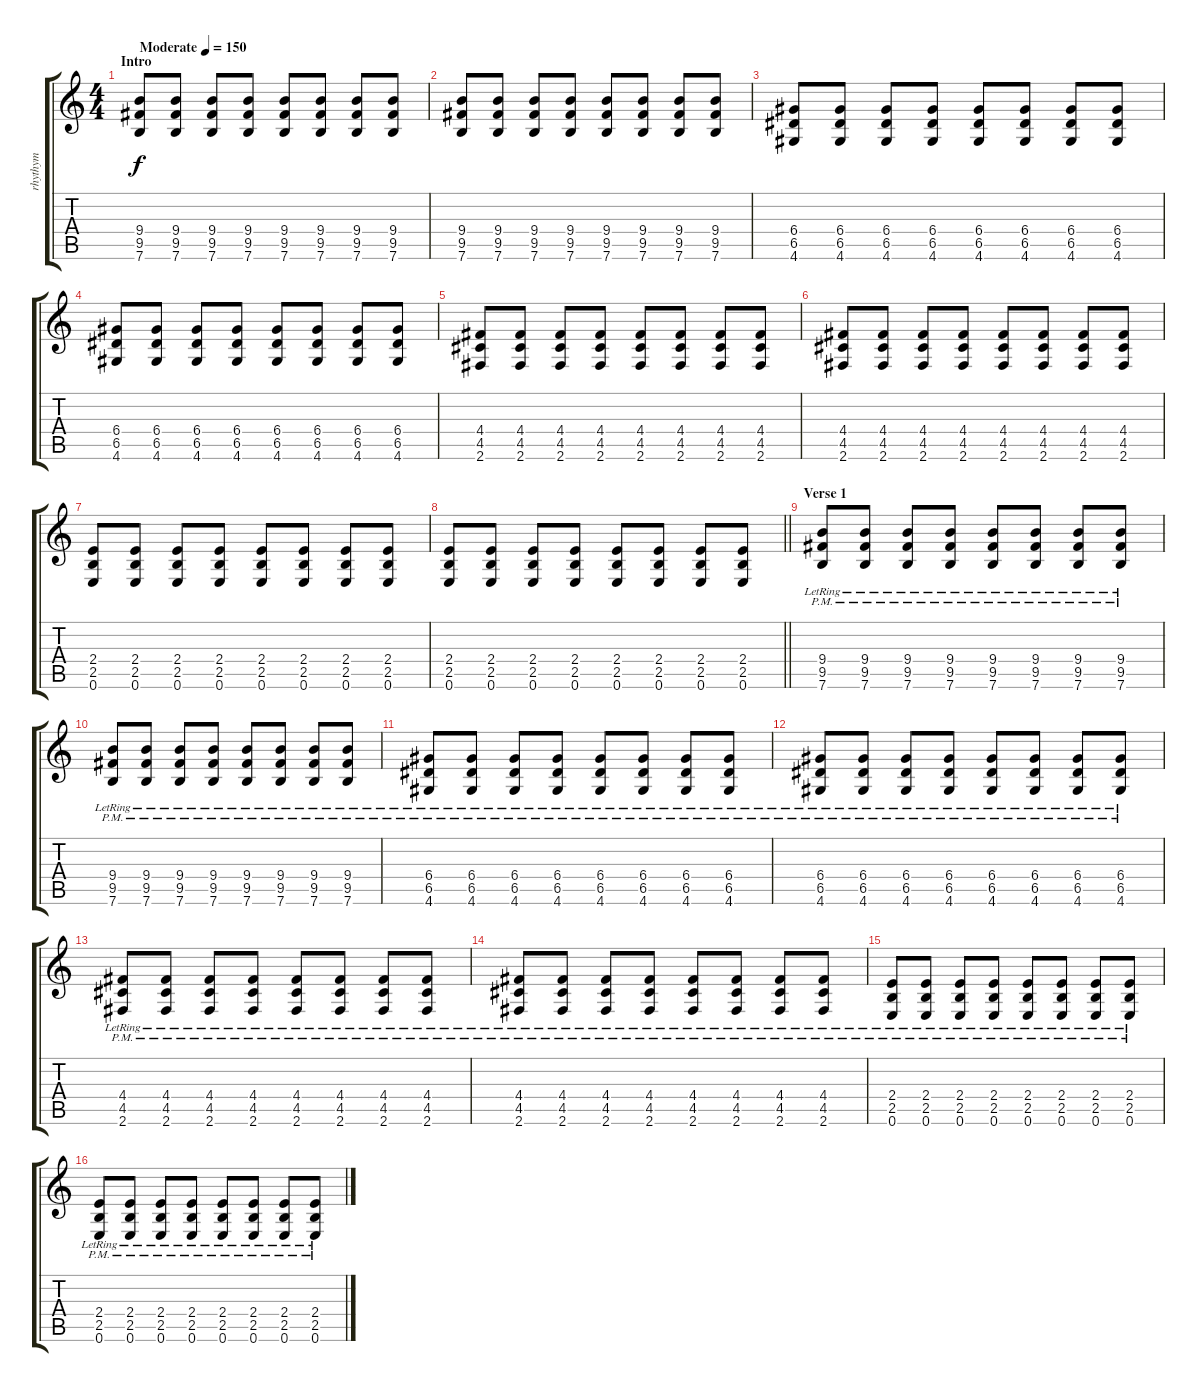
\track ("rhythym" "rhythym") {instrument overdrivenguitar}
\staff {score tabs}
\tuning (E4 B3 G3 D3 A2 E2) {hide}
\ts (4 4)
\section ("" "Intro")
\tempo (150 "Moderate")
\clef g2
\ks c
(9.4 9.5 7.6).8{dy f instrument overdrivenguitar} (9.4 9.5 7.6).8 (9.4 9.5 7.6).8 (9.4 9.5 7.6).8 (9.4 9.5 7.6).8 (9.4 9.5 7.6).8 (9.4 9.5 7.6).8 (9.4 9.5 7.6).8 |
(9.4 9.5 7.6).8 (9.4 9.5 7.6).8 (9.4 9.5 7.6).8 (9.4 9.5 7.6).8 (9.4 9.5 7.6).8 (9.4 9.5 7.6).8 (9.4 9.5 7.6).8 (9.4 9.5 7.6).8 |
(6.4 6.5 4.6).8 (6.4 6.5 4.6).8 (6.4 6.5 4.6).8 (6.4 6.5 4.6).8 (6.4 6.5 4.6).8 (6.4 6.5 4.6).8 (6.4 6.5 4.6).8 (6.4 6.5 4.6).8 |
(6.4 6.5 4.6).8 (6.4 6.5 4.6).8 (6.4 6.5 4.6).8 (6.4 6.5 4.6).8 (6.4 6.5 4.6).8 (6.4 6.5 4.6).8 (6.4 6.5 4.6).8 (6.4 6.5 4.6).8 |
(4.4 4.5 2.6).8 (4.4 4.5 2.6).8 (4.4 4.5 2.6).8 (4.4 4.5 2.6).8 (4.4 4.5 2.6).8 (4.4 4.5 2.6).8 (4.4 4.5 2.6).8 (4.4 4.5 2.6).8 |
(4.4 4.5 2.6).8 (4.4 4.5 2.6).8 (4.4 4.5 2.6).8 (4.4 4.5 2.6).8 (4.4 4.5 2.6).8 (4.4 4.5 2.6).8 (4.4 4.5 2.6).8 (4.4 4.5 2.6).8 |
(2.4 2.5 0.6).8 (2.4 2.5 0.6).8 (2.4 2.5 0.6).8 (2.4 2.5 0.6).8 (2.4 2.5 0.6).8 (2.4 2.5 0.6).8 (2.4 2.5 0.6).8 (2.4 2.5 0.6).8 |
\barLineRight lightlight
(2.4 2.5 0.6).8 (2.4 2.5 0.6).8 (2.4 2.5 0.6).8 (2.4 2.5 0.6).8 (2.4 2.5 0.6).8 (2.4 2.5 0.6).8 (2.4 2.5 0.6).8 (2.4 2.5 0.6).8 |
\section ("" "Verse 1")
(9.4{pm lr} 9.5{pm lr} 7.6{pm lr}).8 (9.4{pm lr} 9.5{pm lr} 7.6{pm lr}).8 (9.4{pm lr} 9.5{pm lr} 7.6{pm lr}).8 (9.4{pm lr} 9.5{pm lr} 7.6{pm lr}).8 (9.4{pm lr} 9.5{pm lr} 7.6{pm lr}).8 (9.4{pm lr} 9.5{pm lr} 7.6{pm lr}).8 (9.4{pm lr} 9.5{pm lr} 7.6{pm lr}).8 (9.4{pm lr} 9.5{pm lr} 7.6{pm lr}).8 |
(9.4{pm lr} 9.5{pm lr} 7.6{pm lr}).8 (9.4{pm lr} 9.5{pm lr} 7.6{pm lr}).8 (9.4{pm lr} 9.5{pm lr} 7.6{pm lr}).8 (9.4{pm lr} 9.5{pm lr} 7.6{pm lr}).8 (9.4{pm lr} 9.5{pm lr} 7.6{pm lr}).8 (9.4{pm lr} 9.5{pm lr} 7.6{pm lr}).8 (9.4{pm lr} 9.5{pm lr} 7.6{pm lr}).8 (9.4{pm lr} 9.5{pm lr} 7.6{pm lr}).8 |
(6.4{pm lr} 6.5{pm lr} 4.6{pm lr}).8 (6.4{pm lr} 6.5{pm lr} 4.6{pm lr}).8 (6.4{pm lr} 6.5{pm lr} 4.6{pm lr}).8 (6.4{pm lr} 6.5{pm lr} 4.6{pm lr}).8 (6.4{pm lr} 6.5{pm lr} 4.6{pm lr}).8 (6.4{pm lr} 6.5{pm lr} 4.6{pm lr}).8 (6.4{pm lr} 6.5{pm lr} 4.6{pm lr}).8 (6.4{pm lr} 6.5{pm lr} 4.6{pm lr}).8 |
(6.4{pm lr} 6.5{pm lr} 4.6{pm lr}).8 (6.4{pm lr} 6.5{pm lr} 4.6{pm lr}).8 (6.4{pm lr} 6.5{pm lr} 4.6{pm lr}).8 (6.4{pm lr} 6.5{pm lr} 4.6{pm lr}).8 (6.4{pm lr} 6.5{pm lr} 4.6{pm lr}).8 (6.4{pm lr} 6.5{pm lr} 4.6{pm lr}).8 (6.4{pm lr} 6.5{pm lr} 4.6{pm lr}).8 (6.4{pm lr} 6.5{pm lr} 4.6{pm lr}).8 |
(4.4{pm lr} 4.5{pm lr} 2.6{pm lr}).8 (4.4{pm lr} 4.5{pm lr} 2.6{pm lr}).8 (4.4{pm lr} 4.5{pm lr} 2.6{pm lr}).8 (4.4{pm lr} 4.5{pm lr} 2.6{pm lr}).8 (4.4{pm lr} 4.5{pm lr} 2.6{pm lr}).8 (4.4{pm lr} 4.5{pm lr} 2.6{pm lr}).8 (4.4{pm lr} 4.5{pm lr} 2.6{pm lr}).8 (4.4{pm lr} 4.5{pm lr} 2.6{pm lr}).8 |
(4.4{pm lr} 4.5{pm lr} 2.6{pm lr}).8 (4.4{pm lr} 4.5{pm lr} 2.6{pm lr}).8 (4.4{pm lr} 4.5{pm lr} 2.6{pm lr}).8 (4.4{pm lr} 4.5{pm lr} 2.6{pm lr}).8 (4.4{pm lr} 4.5{pm lr} 2.6{pm lr}).8 (4.4{pm lr} 4.5{pm lr} 2.6{pm lr}).8 (4.4{pm lr} 4.5{pm lr} 2.6{pm lr}).8 (4.4{pm lr} 4.5{pm lr} 2.6{pm lr}).8 |
(2.4{pm lr} 2.5{pm lr} 0.6{pm lr}).8 (2.4{pm lr} 2.5{pm lr} 0.6{pm lr}).8 (2.4{pm lr} 2.5{pm lr} 0.6{pm lr}).8 (2.4{pm lr} 2.5{pm lr} 0.6{pm lr}).8 (2.4{pm lr} 2.5{pm lr} 0.6{pm lr}).8 (2.4{pm lr} 2.5{pm lr} 0.6{pm lr}).8 (2.4{pm lr} 2.5{pm lr} 0.6{pm lr}).8 (2.4{pm lr} 2.5{pm lr} 0.6{pm lr}).8 |
(2.4{pm lr} 2.5{pm lr} 0.6{pm lr}).8 (2.4{pm lr} 2.5{pm lr} 0.6{pm lr}).8 (2.4{pm lr} 2.5{pm lr} 0.6{pm lr}).8 (2.4{pm lr} 2.5{pm lr} 0.6{pm lr}).8 (2.4{pm lr} 2.5{pm lr} 0.6{pm lr}).8 (2.4{pm lr} 2.5{pm lr} 0.6{pm lr}).8 (2.4{pm lr} 2.5{pm lr} 0.6{pm lr}).8 (2.4{pm lr} 2.5{pm lr} 0.6{pm lr}).8
